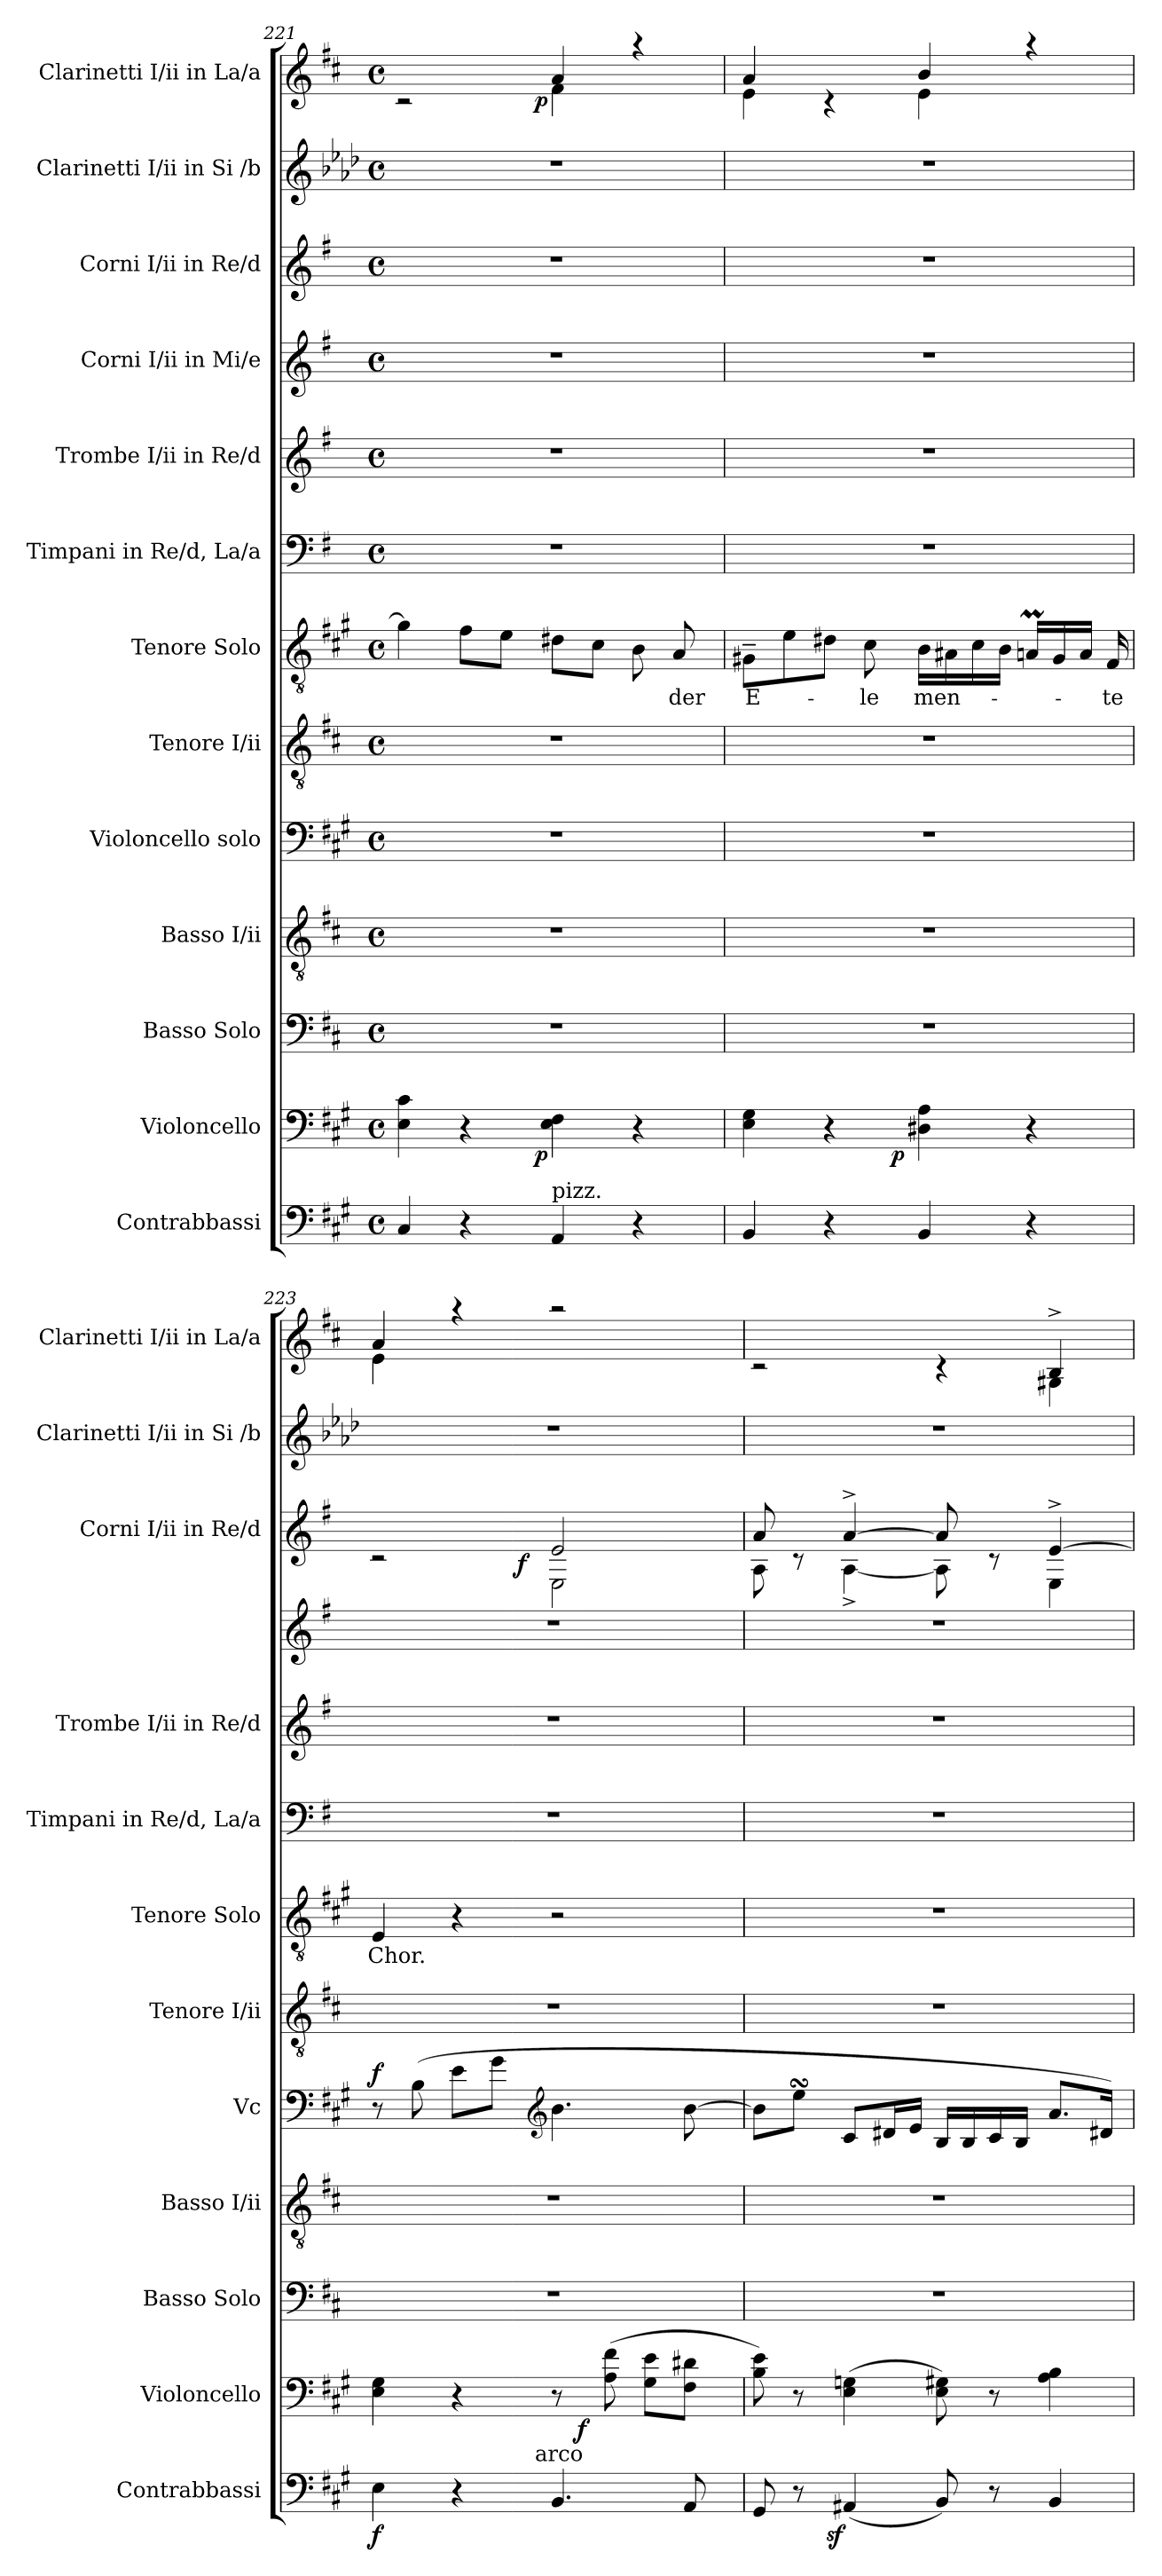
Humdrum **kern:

**kern	**dynam	**kern	**dynam	**kern	**kern	**kern	**dynam	**kern	**kern	**text	**kern	**kern	**kern	**kern	**dynam	**kern	**kern	**dynam
*part13	*part13	*part12	*part12	*part11	*part10	*part9	*part9	*part8	*part7	*part7	*part6	*part5	*part4	*part3	*part3	*part2	*part1	*part1
*staff13	*staff13	*staff12	*staff12	*staff11	*staff10	*staff9	*staff9	*staff8	*staff7	*staff7	*staff6	*staff5	*staff4	*staff3	*staff3	*staff2	*staff1	*staff1
*I"Contrabbassi	*	*I"Violoncello	*	*I"Basso Solo	*I"Basso I/ii	*I"Violoncello solo	*	*I"Tenore I/ii	*I"Tenore Solo	*	*I"Timpani in Re/d, La/a	*I"Trombe I/ii in Re/d	*I"Corni I/ii in Mi/e	*I"Corni I/ii in Re/d	*	*I"Clarinetti I/ii in Si /b	*I"Clarinetti I/ii in La/a	*
*I'Contrabbassi	*	*I'Violoncello	*	*I'Basso Solo	*I'Basso I/ii	*I'Vc	*	*I'Tenore I/ii	*I'Tenore Solo	*	*I'Timpani in Re/d, La/a	*I'Trombe I/ii in Re/d	*	*I'Corni I/ii in Re/d	*	*I'Clarinetti I/ii in Si /b	*I'Clarinetti I/ii in La/a	*
*clefF4	*	*clefF4	*	*clefF4	*clefGv2	*clefF4	*	*clefGv2	*clefGv2	*	*clefF4	*clefG2	*clefG2	*clefG2	*	*clefG2	*clefG2	*
*ITrd-2c-3	*	*ITrd-2c-3	*	*ITrd3c5	*ITrd-2c-3	*ITrd-2c-3	*	*ITrd-2c-3	*ITrd-2c-3	*	*ITrd-3c-5	*ITrd-3c-5	*ITrd4c7	*ITrd-3c-5	*	*ITrd-3c-5	*ITrd1c2	*
*k[]	*	*k[]	*	*k[f#c#g#]	*k[b-]	*k[]	*	*k[b-]	*k[]	*	*k[]	*k[]	*k[]	*k[]	*	*k[b-e-a-d-g-]	*k[]	*
*C:	*	*C:	*	*A:	*F:	*C:	*	*F:	*C:	*	*C:	*C:	*C:	*C:	*	*D-:	*C:	*
*M4/4	*	*M4/4	*	*M4/4	*M4/4	*M4/4	*	*M4/4	*M4/4	*	*M4/4	*M4/4	*M4/4	*M4/4	*	*M4/4	*M4/4	*
*met(c)	*	*met(c)	*	*met(c)	*met(c)	*met(c)	*	*met(c)	*met(c)	*	*met(c)	*met(c)	*met(c)	*met(c)	*	*met(c)	*met(c)	*
=221	=221	=221	=221	=221	=221	=221	=221	=221	=221	=221	=221	=221	=221	=221	=221	=221	=221	=221
*	*	*^	*	*	*	*	*	*	*	*	*	*	*	*	*	*	*^	*
*	*	*	*	*	*	*	*	*	*	*	*	*	*	*	*	*	*	*	*^	*
4E/	.	4G\ 4e\	4...ryy	.	1r	1r	1r	.	1r	4b\]	.	1r	1r	1r	1r	.	1r	2ryy	2rc	4...ryy	.
4r	.	4r	.	.	.	.	.	.	.	8a\L	.	.	.	.	.	.	.	.	.	.	.
.	.	.	.	.	.	.	.	.	.	8g\J	.	.	.	.	.	.	.	.	.	.	.
!	!	!	!	!LO:DY:b	!	!	!	!	!	!	!	!	!	!	!	!	!	!	!	!	!LO:DY:b
.	.	.	2ryy	p	.	.	.	.	.	.	.	.	.	.	.	.	.	.	.	2ryy	p
!LO:TX:a:t=pizz.	!	!	!	!	!	!	!	!	!	!	!	!	!	!	!	!	!	!	!	!	!
4C/	.	4G\ 4A\	.	.	.	.	.	.	.	8f#X\L	.	.	.	.	.	.	.	4g/	4e\	.	.
.	.	.	.	.	.	.	.	.	.	8e\J	.	.	.	.	.	.	.	.	.	.	.
4r	.	4r	.	.	.	.	.	.	.	8d\	.	.	.	.	.	.	.	4raa	4ryy	.	.
!	!	!	!	!	!	!	!	!	!	!	!LO:LY:b	!	!	!	!	!	!	!	!	!	!
.	.	.	.	.	.	.	.	.	.	8c/	der	.	.	.	.	.	.	.	.	.	.
.	.	.	32ryy	.	.	.	.	.	.	.	.	.	.	.	.	.	.	.	.	32ryy	.
=222	=222	=222	=222	=222	=222	=222	=222	=222	=222	=222	=222	=222	=222	=222	=222	=222	=222	=222	=222	=222	=222
!	!	!	!	!	!	!	!	!	!	!	!LO:LY:b	!	!	!	!	!	!	!	!	!	!
*	*	*	*	*	*	*	*	*	*	*	*	*	*	*	*	*	*	*	*v	*v	*
4D/	.	4G\ 4B\	4..ryy	.	1r	1r	1r	.	1r	8Bn~>\L	E-	1r	1r	1r	1r	.	1r	4g/	4d\	.
.	.	.	.	.	.	.	.	.	.	8g\	.	.	.	.	.	.	.	.	.	.
4r	.	4r	.	.	.	.	.	.	.	8f#X\J	.	.	.	.	.	.	.	4ryy	4rc	.
!	!	!	!	!	!	!	!	!	!	!	!LO:LY:b	!	!	!	!	!	!	!	!	!
.	.	.	.	.	.	.	.	.	.	8e\	-le	.	.	.	.	.	.	.	.	.
!	!	!	!	!LO:DY:b	!	!	!	!	!	!	!	!	!	!	!	!	!	!	!	!
.	.	.	2ryy	p	.	.	.	.	.	.	.	.	.	.	.	.	.	.	.	.
!	!	!	!	!	!	!	!	!	!	!	!LO:LY:b	!	!	!	!	!	!	!	!	!
4D/	.	4F#X\ 4c\	.	.	.	.	.	.	.	16d\LL	men-	.	.	.	.	.	.	4a/	4d\	.
.	.	.	.	.	.	.	.	.	.	16c#X\	.	.	.	.	.	.	.	.	.	.
.	.	.	.	.	.	.	.	.	.	16e\	.	.	.	.	.	.	.	.	.	.
.	.	.	.	.	.	.	.	.	.	16d\JJ	.	.	.	.	.	.	.	.	.	.
4r	.	4r	.	.	.	.	.	.	.	16cnM/LL	.	.	.	.	.	.	.	4raa	4ryy	.
.	.	.	.	.	.	.	.	.	.	16B/	.	.	.	.	.	.	.	.	.	.
.	.	.	.	.	.	.	.	.	.	16c/JJ	.	.	.	.	.	.	.	.	.	.
!	!	!	!	!	!	!	!	!	!	!	!LO:LY:b	!	!	!	!	!	!	!	!	!
.	.	.	16ryy	.	.	.	.	.	.	16A/	-te	.	.	.	.	.	.	.	.	.
=223	=223	=223	=223	=223	=223	=223	=223	=223	=223	=223	=223	=223	=223	=223	=223	=223	=223	=223	=223	=223
!	!LO:DY:b	!	!	!	!	!	!	!LO:DY:a	!	!	!LO:LY:b	!	!	!	!	!	!	!	!	!
*^	*	*	*	*	*	*	*	*	*	*	*	*	*	*	*^	*	*	*	*	*
*	*	*	*	*	*	*	*	*	*	*	*	*	*	*	*	*	*^	*	*	*	*	*
4G\	4...ryy	f	4G\ 4B\	2ryy	.	1r	1r	8r	f	1r	4G/	Chor.	1r	1r	1r	2ryy	2rc	4..ryy	.	1r	4g/	4d\	.
.	.	.	.	.	.	.	.	(>8d\	.	.	.	.	.	.	.	.	.	.	.	.	.	.	.
4r	.	.	4r	.	.	.	.	8g\L	.	.	4r	.	.	.	.	.	.	.	.	.	4raa	2.ryy	.
.	.	.	.	.	.	.	.	8b\J	.	.	.	.	.	.	.	.	.	.	.	.	.	.	.
!	!	!	!	!	!	!	!	!	!	!	!	!	!	!	!	!	!	!	!LO:DY:b	!	!	!	!
.	.	.	.	.	.	.	.	.	.	.	.	.	.	.	.	.	.	2ryy	f	.	.	.	.
!	!LO:TX:a:t=arco	!	!	!	!	!	!	!	!	!	!	!	!	!	!	!	!	!	!	!	!	!	!
.	2ryy	.	.	.	.	.	.	.	.	.	.	.	.	.	.	.	.	.	.	.	.	.	.
*	*	*	*	*	*	*	*	*clefG2	*	*	*	*	*	*	*	*	*	*	*	*	*	*	*
4.D/	.	.	8r	16ryy	.	.	.	4.dd\	.	.	2r	.	.	.	.	2a/	2A\	.	.	.	2raa	.	.
!	!	!	!	!	!LO:DY:b	!	!	!	!	!	!	!	!	!	!	!	!	!	!	!	!	!	!
.	.	.	.	4..ryy	f	.	.	.	.	.	.	.	.	.	.	.	.	.	.	.	.	.	.
.	.	.	(>8c\ 8a\	.	.	.	.	.	.	.	.	.	.	.	.	.	.	.	.	.	.	.	.
.	.	.	8B\ 8g\L	.	.	.	.	.	.	.	.	.	.	.	.	.	.	.	.	.	.	.	.
8C/	.	.	8A\ 8f#X\J	.	.	.	.	[>8dd\	.	.	.	.	.	.	.	.	.	.	.	.	.	.	.
.	.	.	.	.	.	.	.	.	.	.	.	.	.	.	.	.	.	16ryy	.	.	.	.	.
.	32ryy	.	.	.	.	.	.	.	.	.	.	.	.	.	.	.	.	.	.	.	.	.	.
*	*	*	*v	*v	*	*	*	*	*	*	*	*	*	*	*	*	*v	*v	*	*	*	*	*
=224	=224	=224	=224	=224	=224	=224	=224	=224	=224	=224	=224	=224	=224	=224	=224	=224	=224	=224	=224	=224	=224
8BB/	8..ryy	.	8d\ 8g\)	.	1r	1r	8dd\L]	.	1r	1r	.	1r	1r	1r	8dd/	8d\	.	1r	2.ryy	2rc	.
8r	.	.	8r	.	.	.	8ggsSSS\J	.	.	.	.	.	.	.	8ryy	8rc	.	.	.	.	.
!	!	!LO:DY:b	!	!	!	!	!	!	!	!	!	!	!	!	!	!	!	!	!	!	!
.	2ryy	sf	.	.	.	.	.	.	.	.	.	.	.	.	.	.	.	.	.	.	.
(<4C#X/	.	.	(>4G\ 4B-X\	.	.	.	8e/L	.	.	.	.	.	.	.	[>4dd^>/	[<4d^<\	.	.	.	.	.
.	.	.	.	.	.	.	16f#X/L	.	.	.	.	.	.	.	.	.	.	.	.	.	.
.	.	.	.	.	.	.	16g/JJ	.	.	.	.	.	.	.	.	.	.	.	.	.	.
8D/)	.	.	8G\ 8Bn\)	.	.	.	16d/LL	.	.	.	.	.	.	.	8dd/]	8d\]	.	.	.	4rc	.
.	.	.	.	.	.	.	16d/	.	.	.	.	.	.	.	.	.	.	.	.	.	.
8r	.	.	8r	.	.	.	16e/	.	.	.	.	.	.	.	8ryy	8rc	.	.	.	.	.
.	.	.	.	.	.	.	16d/JJ	.	.	.	.	.	.	.	.	.	.	.	.	.	.
.	4ryy	.	.	.	.	.	.	.	.	.	.	.	.	.	.	.	.	.	.	.	.
4D/	.	.	4c\ 4d\	.	.	.	8.cc/L	.	.	.	.	.	.	.	[<4a^>/	4A\	.	.	4A^>/	4F#X\	.
.	.	.	.	.	.	.	16f#X/Jk)	.	.	.	.	.	.	.	.	.	.	.	.	.	.
.	32ryy	.	.	.	.	.	.	.	.	.	.	.	.	.	.	.	.	.	.	.	.
*v	*v	*	*	*	*	*	*	*	*	*	*	*	*	*	*v	*v	*	*	*v	*v	*
=	=	=	=	=	=	=	=	=	=	=	=	=	=	=	=	=	=	=
*-	*-	*-	*-	*-	*-	*-	*-	*-	*-	*-	*-	*-	*-	*-	*-	*-	*-	*-
